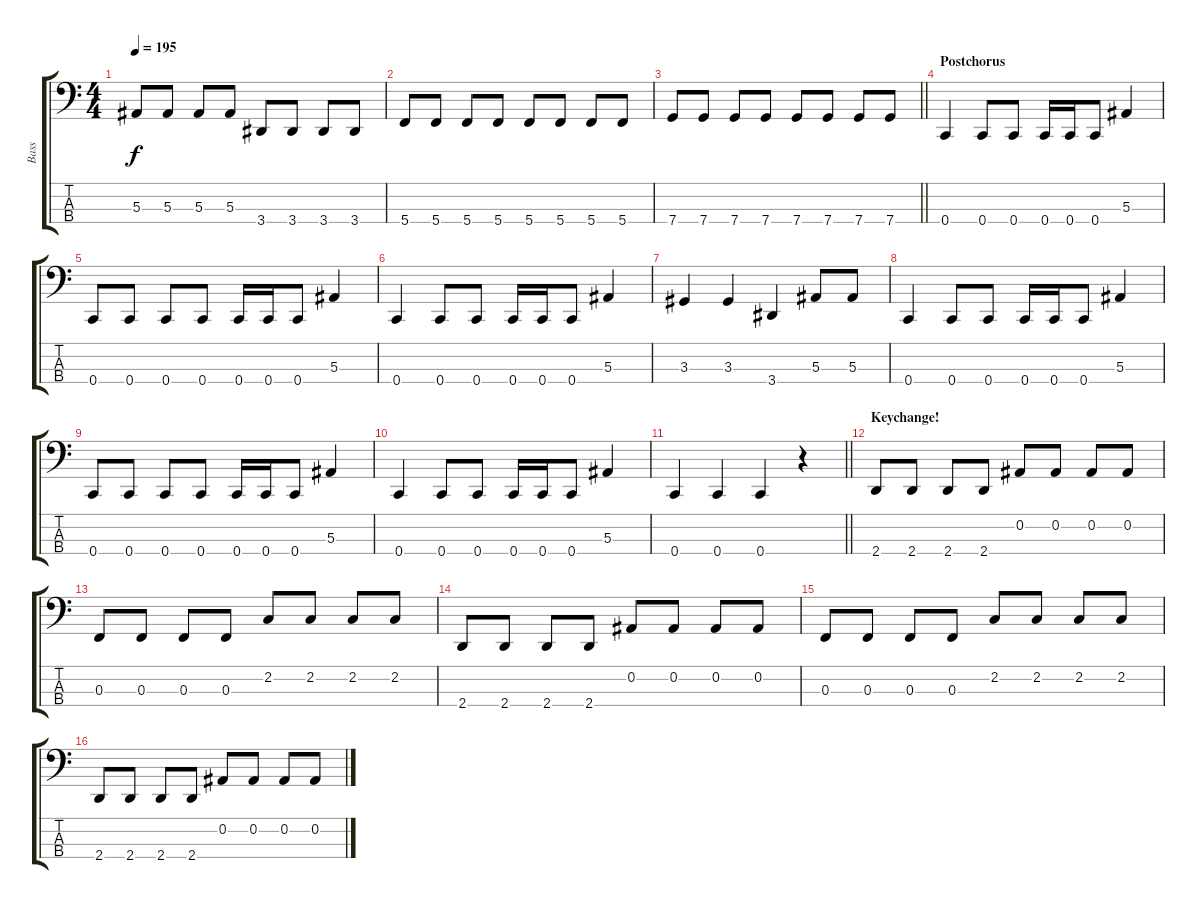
\track ("Bass" "Bass") {instrument electricbasspick}
\staff {score tabs}
\tuning (Eb2 Bb1 F1 C1) {hide}
\ts (4 4)
\tempo 195
\clef f4
\ks c
5.3.8{dy f} 5.3.8 5.3.8 5.3.8 3.4.8 3.4.8 3.4.8 3.4.8 |
5.4.8 5.4.8 5.4.8 5.4.8 5.4.8 5.4.8 5.4.8 5.4.8 |
\barLineRight lightlight
7.4.8 7.4.8 7.4.8 7.4.8 7.4.8 7.4.8 7.4.8 7.4.8 |
\section ("" "Postchorus")
0.4.4 0.4.8 0.4.8 0.4.16 0.4.16 0.4.8 5.3.4 |
0.4.8 0.4.8 0.4.8 0.4.8 0.4.16 0.4.16 0.4.8 5.3.4 |
0.4.4 0.4.8 0.4.8 0.4.16 0.4.16 0.4.8 5.3.4 |
3.3.4 3.3.4 3.4.4 5.3.8 5.3.8 |
0.4.4 0.4.8 0.4.8 0.4.16 0.4.16 0.4.8 5.3.4 |
0.4.8 0.4.8 0.4.8 0.4.8 0.4.16 0.4.16 0.4.8 5.3.4 |
0.4.4 0.4.8 0.4.8 0.4.16 0.4.16 0.4.8 5.3.4 |
\barLineRight lightlight
0.4.4 0.4.4 0.4.4 r.4 |
\section ("" "Keychange!")
2.4.8 2.4.8 2.4.8 2.4.8 0.2.8 0.2.8 0.2.8 0.2.8 |
0.3.8 0.3.8 0.3.8 0.3.8 2.2.8 2.2.8 2.2.8 2.2.8 |
2.4.8 2.4.8 2.4.8 2.4.8 0.2.8 0.2.8 0.2.8 0.2.8 |
0.3.8 0.3.8 0.3.8 0.3.8 2.2.8 2.2.8 2.2.8 2.2.8 |
2.4.8 2.4.8 2.4.8 2.4.8 0.2.8 0.2.8 0.2.8 0.2.8
